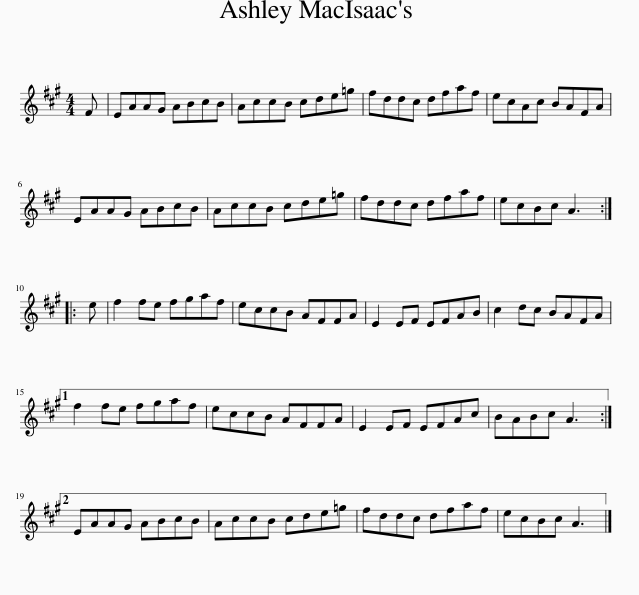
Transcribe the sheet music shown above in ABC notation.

X:1
L:1/8
M:4/4
I:linebreak $
K:A
V:1 treble
V:1
 F | EAAG ABcB | AccB cde=g | fddc dfaf | ecAc BAFA |$ %5
 EAAG ABcB | AccB cde=g | fddc dfaf | ecBc A3 ::$ e | %10
 f2 fe fgaf | eccB AFFA | E2 EF EFAB | c2 dc BAFA |1$ f2 fe fgaf | %15
 eccB AFFA | E2 EF EFAc | BABc A3 :|2$ EAAG ABcB | AccB cde=g | %20
 fddc dfaf | ecBc A3 |] %22
